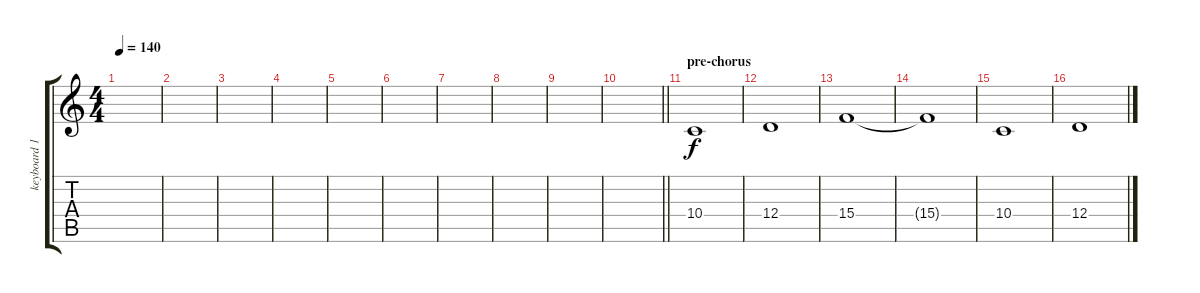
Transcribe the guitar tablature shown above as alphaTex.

\track ("keyboard 1" "keyboard 1") {instrument fx4atmosphere}
\staff {score tabs}
\tuning (E4 B3 G3 D3 A2 D2) {hide}
\ts (4 4)
\tempo 140
\clef g2
\ks c
|
|
|
|
|
|
|
|
|
\barLineRight lightlight
|
\section ("" "pre-chorus")
10.4.1{instrument stringensemble1} |
12.4.1 |
15.4.1 |
15.4{t}.1 |
10.4.1 |
12.4.1
